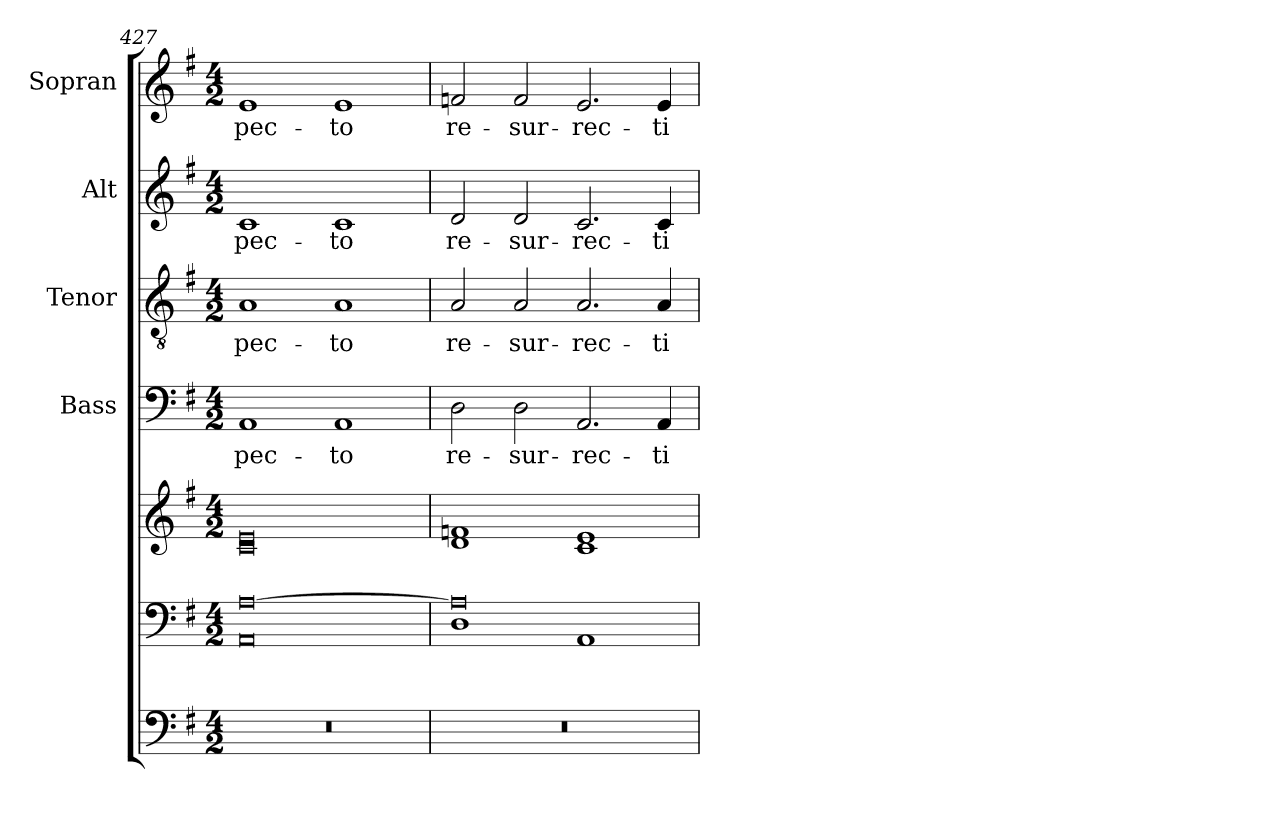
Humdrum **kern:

**kern	**kern	**kern	**kern	**text	**kern	**text	**kern	**text	**kern	**text
*part6	*part5	*part5	*part4	*part4	*part3	*part3	*part2	*part2	*part1	*part1
*staff7	*staff6	*staff5	*staff4	*staff4	*staff3	*staff3	*staff2	*staff2	*staff1	*staff1
*	*	*	*I"Bass	*	*I"Tenor	*	*I"Alt	*	*I"Sopran	*
*	*	*	*I'B.	*	*I'T.	*	*I'A.	*	*I'S.	*
*clefF4	*clefF4	*clefG2	*clefF4	*	*clefGv2	*	*clefG2	*	*clefG2	*
*k[f#]	*k[f#]	*k[f#]	*k[f#]	*	*k[f#]	*	*k[f#]	*	*k[f#]	*
*G:	*G:	*G:	*G:	*	*G:	*	*G:	*	*G:	*
*M4/2	*M4/2	*M4/2	*M4/2	*	*M4/2	*	*M4/2	*	*M4/2	*
=427	=427	=427	=427	=427	=427	=427	=427	=427	=427	=427
!	!	!	!	!LO:LY:b	!	!LO:LY:b	!	!LO:LY:b	!	!LO:LY:b
0r	0AA [0A	0c 0e	1AA	-pec-	1A	-pec-	1c	-pec-	1e	-pec-
!	!	!	!	!LO:LY:b	!	!LO:LY:b	!	!LO:LY:b	!	!LO:LY:b
.	.	.	1AA	-to	1A	-to	1c	-to	1e	-to
=428	=428	=428	=428	=428	=428	=428	=428	=428	=428	=428
*	*^	*	*	*	*	*	*	*	*	*
!	!	!	!	!	!LO:LY:b	!	!LO:LY:b	!	!LO:LY:b	!	!LO:LY:b
0r	0A]	1D	1d 1fn	2D\	re-	2A/	re-	2d/	re-	2fn/	re-
!	!	!	!	!	!LO:LY:b	!	!LO:LY:b	!	!LO:LY:b	!	!LO:LY:b
.	.	.	.	2D\	-sur-	2A/	-sur-	2d/	-sur-	2f/	-sur-
!	!	!	!	!	!LO:LY:b	!	!LO:LY:b	!	!LO:LY:b	!	!LO:LY:b
.	.	1AA	1c 1e	2.AA/	-rec-	2.A/	-rec-	2.c/	-rec-	2.e/	-rec-
!	!	!	!	!	!LO:LY:b	!	!LO:LY:b	!	!LO:LY:b	!	!LO:LY:b
.	.	.	.	4AA/	-ti-	4A/	-ti-	4c/	-ti-	4e/	-ti-
*	*v	*v	*	*	*	*	*	*	*	*	*
=	=	=	=	=	=	=	=	=	=	=
*-	*-	*-	*-	*-	*-	*-	*-	*-	*-	*-
